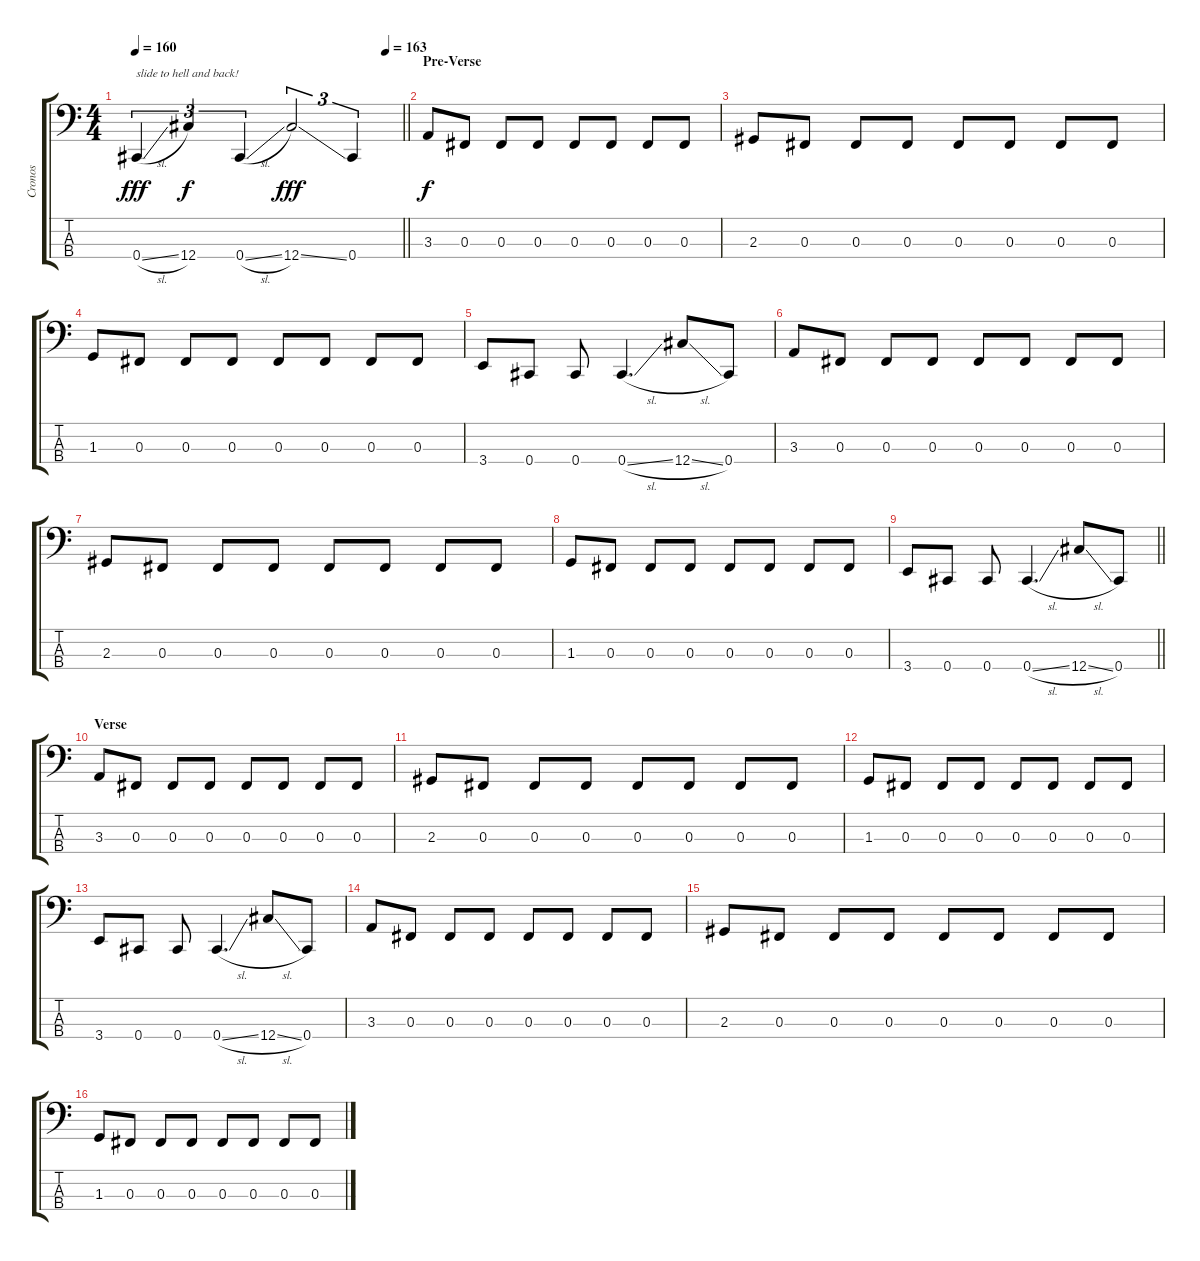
\track ("Cronos" "Cronos") {instrument electricbasspick}
\staff {score tabs}
\tuning (E2 B1 Gb1 Db1) {hide}
\ts (4 4)
\tempo 160
\tempo (163 0.9375)
\clef f4
\barLineRight lightlight
\ks c
0.4{sl}.4{tu (3 2) txt "slide to hell and back!" dy fff} 12.4.4{tu (3 2) dy f} 0.4{sl}.4{tu (3 2)} 12.4{ss}.2{tu (3 2) dy fff} 0.4.4{tu (3 2)} |
\section ("" "Pre-Verse")
3.3.8{dy f} 0.3.8 0.3.8 0.3.8 0.3.8 0.3.8 0.3.8 0.3.8 |
2.3.8 0.3.8 0.3.8 0.3.8 0.3.8 0.3.8 0.3.8 0.3.8 |
1.3.8 0.3.8 0.3.8 0.3.8 0.3.8 0.3.8 0.3.8 0.3.8 |
3.4.8 0.4.8 0.4.8 0.4{sl}.4{d} 12.4{sl}.8 0.4.8 |
3.3.8 0.3.8 0.3.8 0.3.8 0.3.8 0.3.8 0.3.8 0.3.8 |
2.3.8 0.3.8 0.3.8 0.3.8 0.3.8 0.3.8 0.3.8 0.3.8 |
1.3.8 0.3.8 0.3.8 0.3.8 0.3.8 0.3.8 0.3.8 0.3.8 |
\barLineRight lightlight
3.4.8 0.4.8 0.4.8 0.4{sl}.4{d} 12.4{sl}.8 0.4.8 |
\section ("" "Verse")
3.3.8 0.3.8 0.3.8 0.3.8 0.3.8 0.3.8 0.3.8 0.3.8 |
2.3.8 0.3.8 0.3.8 0.3.8 0.3.8 0.3.8 0.3.8 0.3.8 |
1.3.8 0.3.8 0.3.8 0.3.8 0.3.8 0.3.8 0.3.8 0.3.8 |
3.4.8 0.4.8 0.4.8 0.4{sl}.4{d} 12.4{sl}.8 0.4.8 |
3.3.8 0.3.8 0.3.8 0.3.8 0.3.8 0.3.8 0.3.8 0.3.8 |
2.3.8 0.3.8 0.3.8 0.3.8 0.3.8 0.3.8 0.3.8 0.3.8 |
1.3.8 0.3.8 0.3.8 0.3.8 0.3.8 0.3.8 0.3.8 0.3.8
